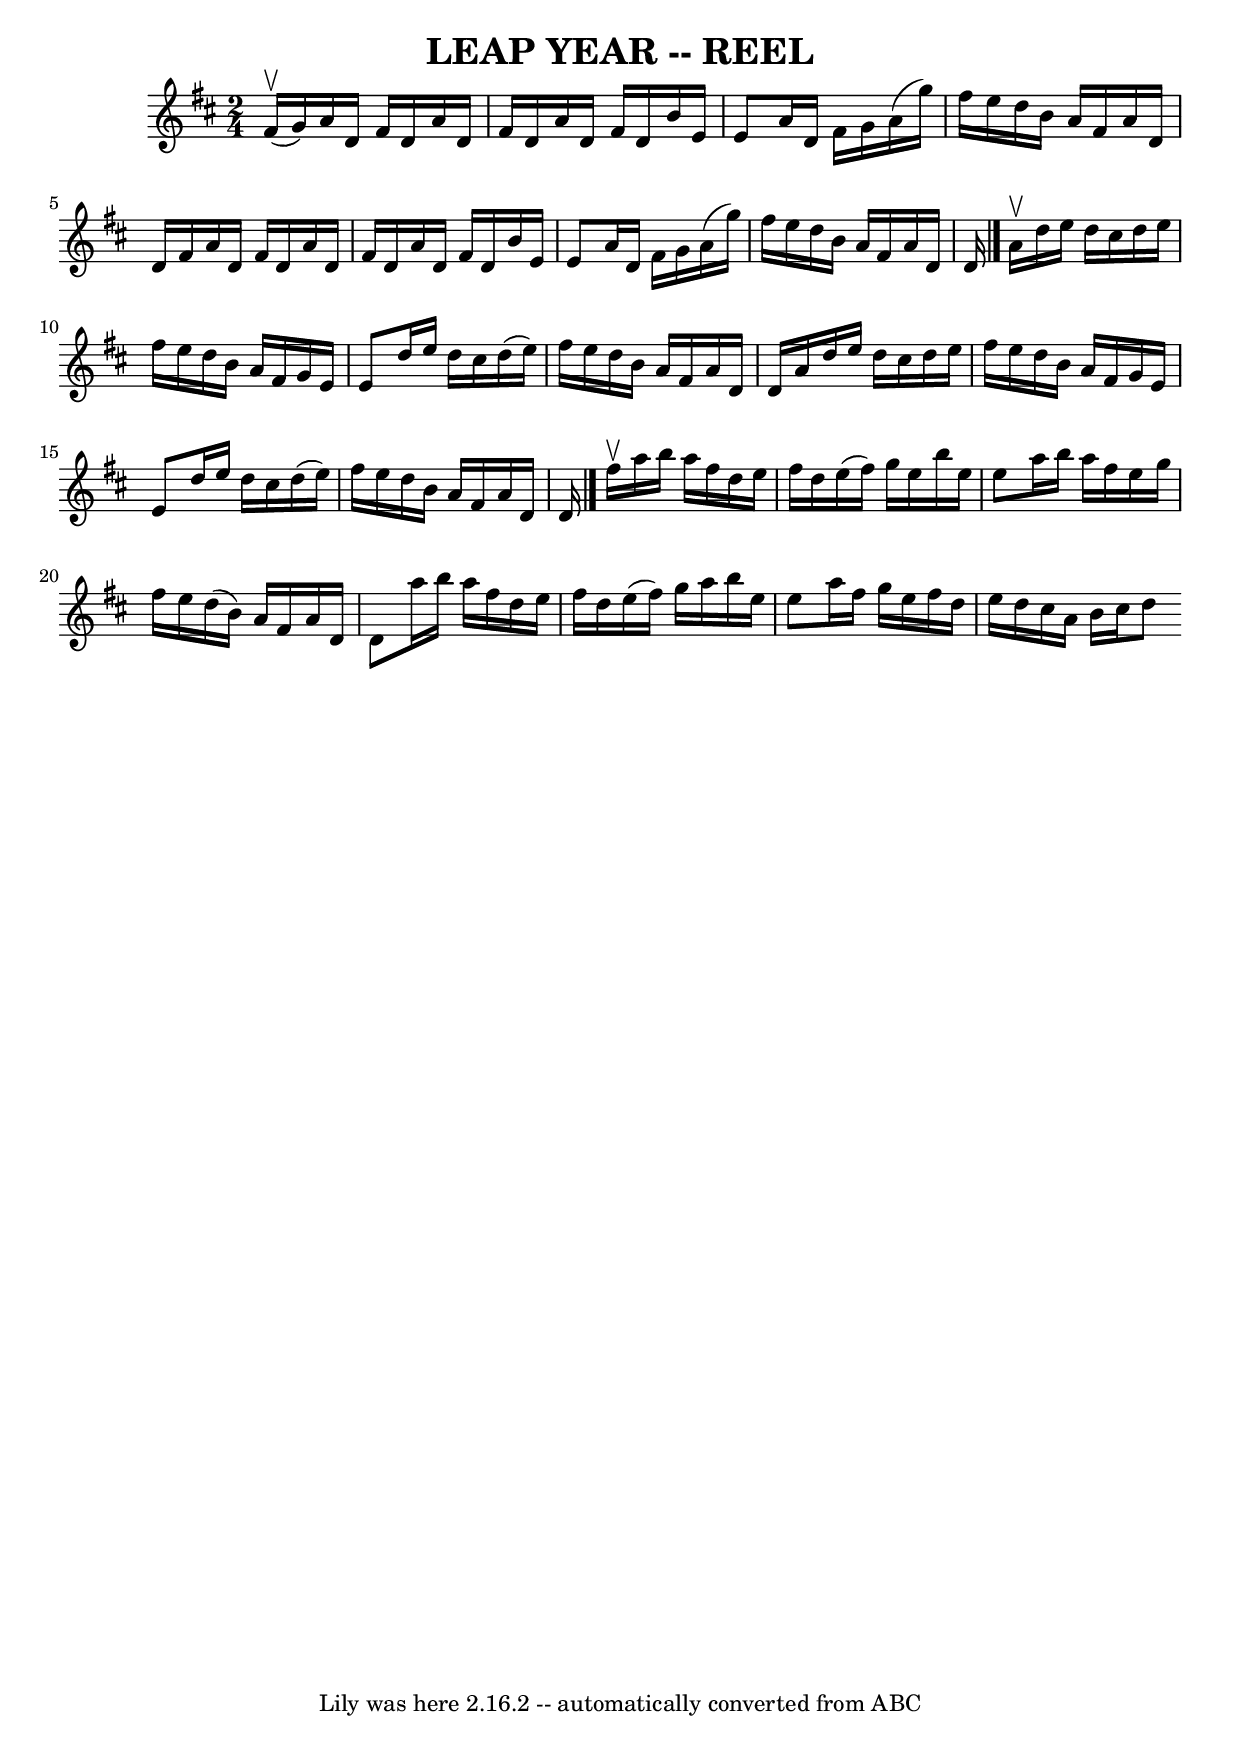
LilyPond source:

\version "2.16.2"
\include "Mammoth.ily"
\header {
  %% book = "Ryan's Mammoth Collection of Fiddle Tunes"
 crossRefNumber = "1"
 footnotes = ""
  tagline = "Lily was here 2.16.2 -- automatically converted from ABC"
  title = "LEAP YEAR -- REEL"

}
voicedefault =  {


  \time 2/4 
  \key d \major fis'16 (^\upbow g'16)    |
 a'16 d'16 fis'16 d'16 a'16 d'16 fis'16 d'16     |
 a'16 d'16 fis'16 d'16 b'16 e'16 e'8     |
 a'16 d'16 fis'16 g'16 a'16 (g''16) fis''16 e''16     |
 d''16 b'16 a'16 fis'16 a'16 d'16 d'16 fis'16     |
 a'16 d'16 fis'16 d'16 a'16 d'16 fis'16 d'16     |
 a'16 d'16 fis'16 d'16 b'16 e'16 e'8     |
 a'16 d'16 fis'16 g'16 a'16 (g''16) fis''16 e''16     |
 d''16 b'16 a'16 fis'16 a'16 d'16 d'16    \bar "|." a'16^\upbow     |
 d''16 e''16 d''16 cis''16 d''16 e''16 fis''16 e''16     |
 d''16 b'16 a'16 fis'16 g'16 e'16 e'8     |
 d''16 e''16 d''16 cis''16 d''16 (e''16) fis''16 e''16     |
 d''16 b'16 a'16 fis'16 a'16 d'16 d'16 a'16     |
 d''16 e''16 d''16 cis''16 d''16 e''16 fis''16 e''16     |
 d''16 b'16 a'16 fis'16 g'16 e'16 e'8     |
 d''16 e''16 d''16 cis''16 d''16 (e''16) fis''16 e''16     |
 d''16 b'16 a'16 fis'16 a'16 d'16 d'16    \bar "|." fis''16^\upbow    |
 a''16 b''16 a''16 fis''16 d''16 e''16 fis''16 d''16     |
 e''16 (fis''16 ) g''16 e''16 b''16 e''16 e''8    |
 a''16 b''16 a''16 fis''16 e''16 g''16 fis''16 e''16     |
 d''16 ( b'16) a'16 fis'16 a'16 d'16 d'8     |
 a''16 b''16 a''16 fis''16 d''16 e''16 fis''16 d''16     |
 e''16 ( fis''16) g''16 a''16 b''16 e''16 e''8     |
 a''16 fis''16 g''16 e''16 fis''16 d''16 e''16 d''16     |
 cis''16 a'16 b'16 cis''16 d''8    \bar " |."   

}

\score{
  <<

    \context Staff="default"
    {
      \voicedefault 
      
    }

  >>
  \layout {
    
  }
  \midi {
  }

}
